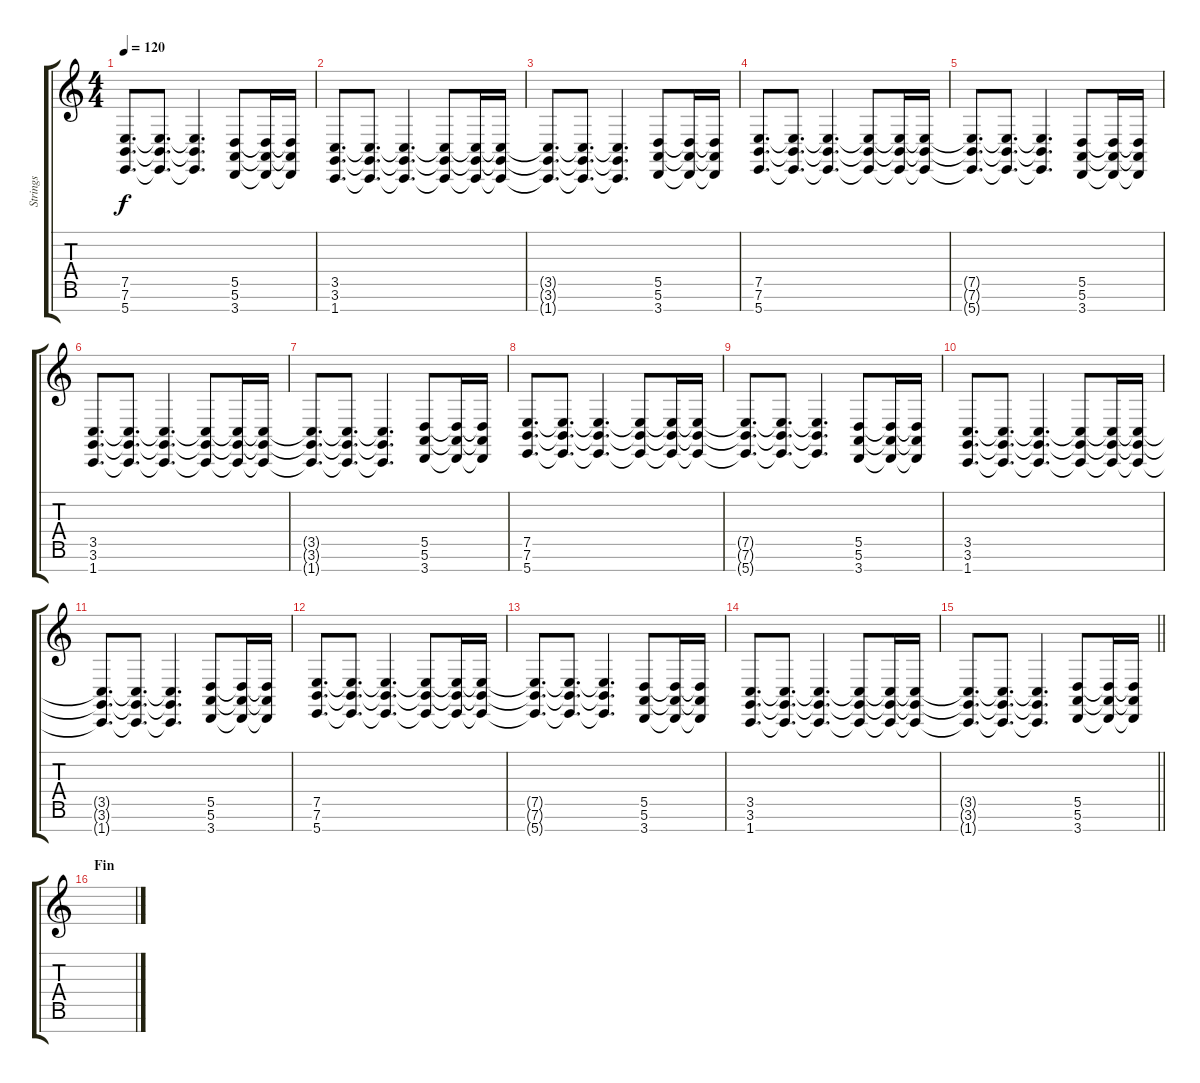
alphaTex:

\track ("Strings" "Strings") {instrument tremolostrings}
\staff {score tabs}
\tuning (E4 B3 G3 D3 A2 E2 B1) {hide}
\ts (4 4)
\tempo 120
\clef g2
\ks c
(7.5{t} 7.6{t} 5.7{t}).8{d dy f} (7.5{t} 7.6{t} 5.7{t}).8{d} (7.5{t} 7.6{t} 5.7{t}).4{d} (5.5 5.6 3.7).8 (5.5{t} 5.6{t} 3.7{t}).16 (5.5{t} 5.6{t} 3.7{t}).16 |
(3.5 3.6 1.7).8{d} (3.5{t} 3.6{t} 1.7{t}).8{d} (3.5{t} 3.6{t} 1.7{t}).4{d} (3.5{t} 3.6{t} 1.7{t}).8 (3.5{t} 3.6{t} 1.7{t}).16 (3.5{t} 3.6{t} 1.7{t}).16 |
(3.5{t} 3.6{t} 1.7{t}).8{d} (3.5{t} 3.6{t} 1.7{t}).8{d} (3.5{t} 3.6{t} 1.7{t}).4{d} (5.5 5.6 3.7).8 (5.5{t} 5.6{t} 3.7{t}).16 (5.5{t} 5.6{t} 3.7{t}).16 |
(7.5 7.6 5.7).8{d} (7.5{t} 7.6{t} 5.7{t}).8{d} (7.5{t} 7.6{t} 5.7{t}).4{d} (7.5{t} 7.6{t} 5.7{t}).8 (7.5{t} 7.6{t} 5.7{t}).16 (7.5{t} 7.6{t} 5.7{t}).16 |
(7.5{t} 7.6{t} 5.7{t}).8{d} (7.5{t} 7.6{t} 5.7{t}).8{d} (7.5{t} 7.6{t} 5.7{t}).4{d} (5.5 5.6 3.7).8 (5.5{t} 5.6{t} 3.7{t}).16 (5.5{t} 5.6{t} 3.7{t}).16 |
(3.5 3.6 1.7).8{d} (3.5{t} 3.6{t} 1.7{t}).8{d} (3.5{t} 3.6{t} 1.7{t}).4{d} (3.5{t} 3.6{t} 1.7{t}).8 (3.5{t} 3.6{t} 1.7{t}).16 (3.5{t} 3.6{t} 1.7{t}).16 |
(3.5{t} 3.6{t} 1.7{t}).8{d} (3.5{t} 3.6{t} 1.7{t}).8{d} (3.5{t} 3.6{t} 1.7{t}).4{d} (5.5 5.6 3.7).8 (5.5{t} 5.6{t} 3.7{t}).16 (5.5{t} 5.6{t} 3.7{t}).16 |
(7.5 7.6 5.7).8{d} (7.5{t} 7.6{t} 5.7{t}).8{d} (7.5{t} 7.6{t} 5.7{t}).4{d} (7.5{t} 7.6{t} 5.7{t}).8 (7.5{t} 7.6{t} 5.7{t}).16 (7.5{t} 7.6{t} 5.7{t}).16 |
(7.5{t} 7.6{t} 5.7{t}).8{d} (7.5{t} 7.6{t} 5.7{t}).8{d} (7.5{t} 7.6{t} 5.7{t}).4{d} (5.5 5.6 3.7).8 (5.5{t} 5.6{t} 3.7{t}).16 (5.5{t} 5.6{t} 3.7{t}).16 |
(3.5 3.6 1.7).8{d} (3.5{t} 3.6{t} 1.7{t}).8{d} (3.5{t} 3.6{t} 1.7{t}).4{d} (3.5{t} 3.6{t} 1.7{t}).8 (3.5{t} 3.6{t} 1.7{t}).16 (3.5{t} 3.6{t} 1.7{t}).16 |
(3.5{t} 3.6{t} 1.7{t}).8{d} (3.5{t} 3.6{t} 1.7{t}).8{d} (3.5{t} 3.6{t} 1.7{t}).4{d} (5.5 5.6 3.7).8 (5.5{t} 5.6{t} 3.7{t}).16 (5.5{t} 5.6{t} 3.7{t}).16 |
(7.5 7.6 5.7).8{d} (7.5{t} 7.6{t} 5.7{t}).8{d} (7.5{t} 7.6{t} 5.7{t}).4{d} (7.5{t} 7.6{t} 5.7{t}).8 (7.5{t} 7.6{t} 5.7{t}).16 (7.5{t} 7.6{t} 5.7{t}).16 |
(7.5{t} 7.6{t} 5.7{t}).8{d} (7.5{t} 7.6{t} 5.7{t}).8{d} (7.5{t} 7.6{t} 5.7{t}).4{d} (5.5 5.6 3.7).8 (5.5{t} 5.6{t} 3.7{t}).16 (5.5{t} 5.6{t} 3.7{t}).16 |
(3.5 3.6 1.7).8{d} (3.5{t} 3.6{t} 1.7{t}).8{d} (3.5{t} 3.6{t} 1.7{t}).4{d} (3.5{t} 3.6{t} 1.7{t}).8 (3.5{t} 3.6{t} 1.7{t}).16 (3.5{t} 3.6{t} 1.7{t}).16 |
\barLineRight lightlight
(3.5{t} 3.6{t} 1.7{t}).8{d} (3.5{t} 3.6{t} 1.7{t}).8{d} (3.5{t} 3.6{t} 1.7{t}).4{d} (5.5 5.6 3.7).8 (5.5{t} 5.6{t} 3.7{t}).16 (5.5{t} 5.6{t} 3.7{t}).16 |
\section ("" "Fin")
